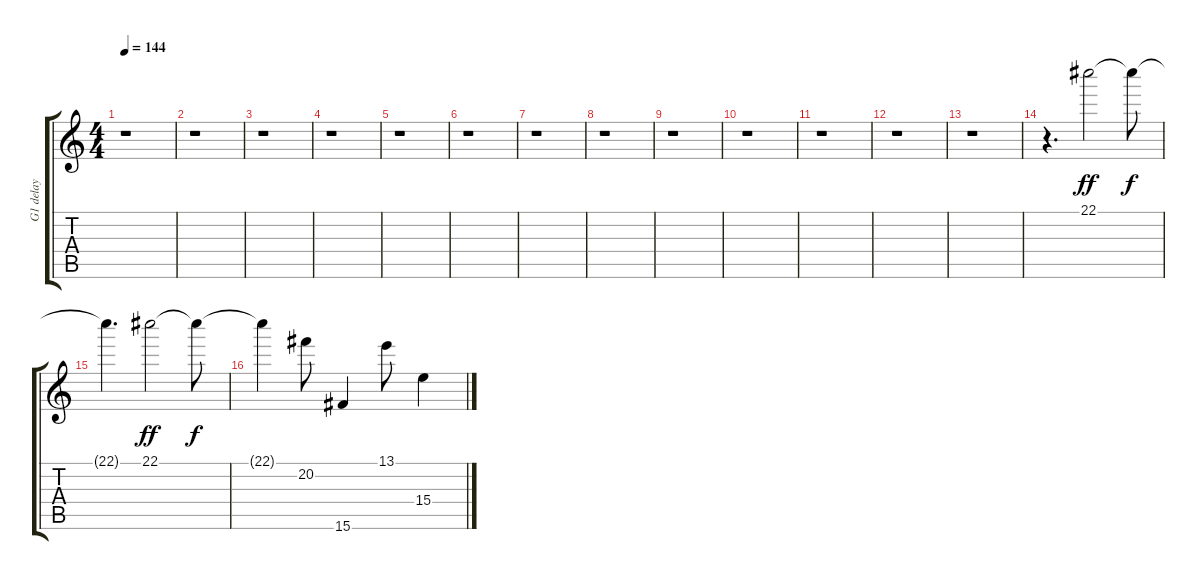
\track ("G1 delay" "G1 delay") {instrument overdrivenguitar}
\staff {score tabs}
\tuning (Eb4 Bb3 Gb3 Db3 Ab2 Eb2) {hide}
\ts (4 4)
\tempo 144
\clef g2
\ks c
r.1{dy fff} |
r.1 |
r.1 |
r.1 |
r.1 |
r.1 |
r.1 |
r.1 |
r.1 |
r.1 |
r.1 |
r.1 |
r.1 |
r.4{d} 22.1.2{dy ff} 22.1{t}.8{dy f} |
22.1{t}.4{d} 22.1.2{dy ff} 22.1{t}.8{dy f} |
22.1{t}.4 20.2.8 15.6.4 13.1.8 15.4.4
